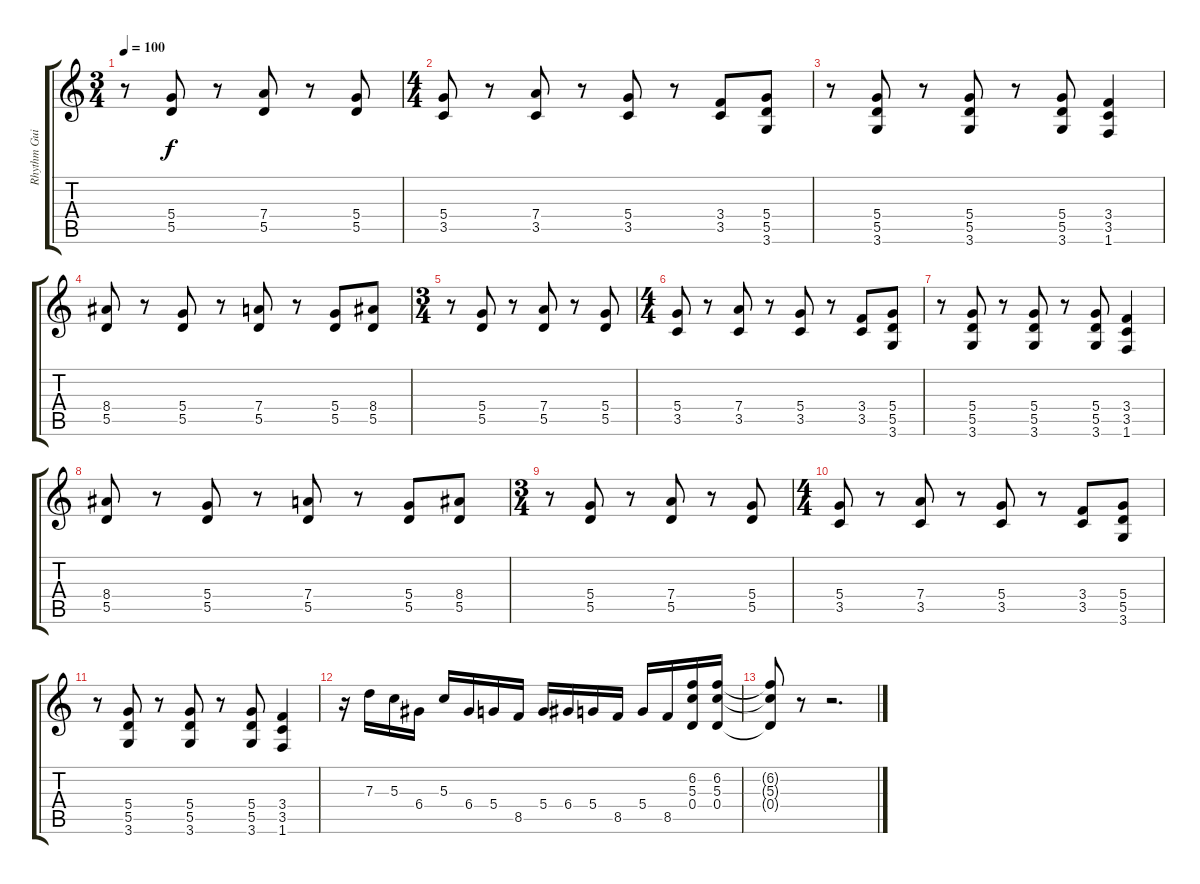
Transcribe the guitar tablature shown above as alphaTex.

\track ("Rhythm Guitar 2" "Rhythm Gui") {instrument distortionguitar}
\staff {score tabs}
\tuning (E4 B3 G3 D3 A2 E2) {hide}
\ts (3 4)
\tempo 100
\clef g2
\ks c
r.8{dy f} (5.4 5.5).8 r.8 (7.4 5.5).8 r.8 (5.4 5.5).8 |
\ts (4 4)
(5.4 3.5).8 r.8 (7.4 3.5).8 r.8 (5.4 3.5).8 r.8 (3.4 3.5).8 (5.4 5.5 3.6).8 |
r.8 (5.4 5.5 3.6).8 r.8 (5.4 5.5 3.6).8 r.8 (5.4 5.5 3.6).8 (3.4 3.5 1.6).4 |
(8.4 5.5).8 r.8 (5.4 5.5).8 r.8 (7.4 5.5).8 r.8 (5.4 5.5).8 (8.4 5.5).8 |
\ts (3 4)
r.8 (5.4 5.5).8 r.8 (7.4 5.5).8 r.8 (5.4 5.5).8 |
\ts (4 4)
(5.4 3.5).8 r.8 (7.4 3.5).8 r.8 (5.4 3.5).8 r.8 (3.4 3.5).8 (5.4 5.5 3.6).8 |
r.8 (5.4 5.5 3.6).8 r.8 (5.4 5.5 3.6).8 r.8 (5.4 5.5 3.6).8 (3.4 3.5 1.6).4 |
(8.4 5.5).8 r.8 (5.4 5.5).8 r.8 (7.4 5.5).8 r.8 (5.4 5.5).8 (8.4 5.5).8 |
\ts (3 4)
r.8 (5.4 5.5).8 r.8 (7.4 5.5).8 r.8 (5.4 5.5).8 |
\ts (4 4)
(5.4 3.5).8 r.8 (7.4 3.5).8 r.8 (5.4 3.5).8 r.8 (3.4 3.5).8 (5.4 5.5 3.6).8 |
r.8 (5.4 5.5 3.6).8 r.8 (5.4 5.5 3.6).8 r.8 (5.4 5.5 3.6).8 (3.4 3.5 1.6).4 |
r.16 7.3.16 5.3.16 6.4.16 5.3.16 6.4.16 5.4.16 8.5.16 5.4.16 6.4.16 5.4.16 8.5.16 5.4.16 8.5.16 (6.2 5.3 0.4).16 (6.2 5.3 0.4).16 |
(6.2{t} 5.3{t} 0.4{t}).8 r.8 r.2{d}
